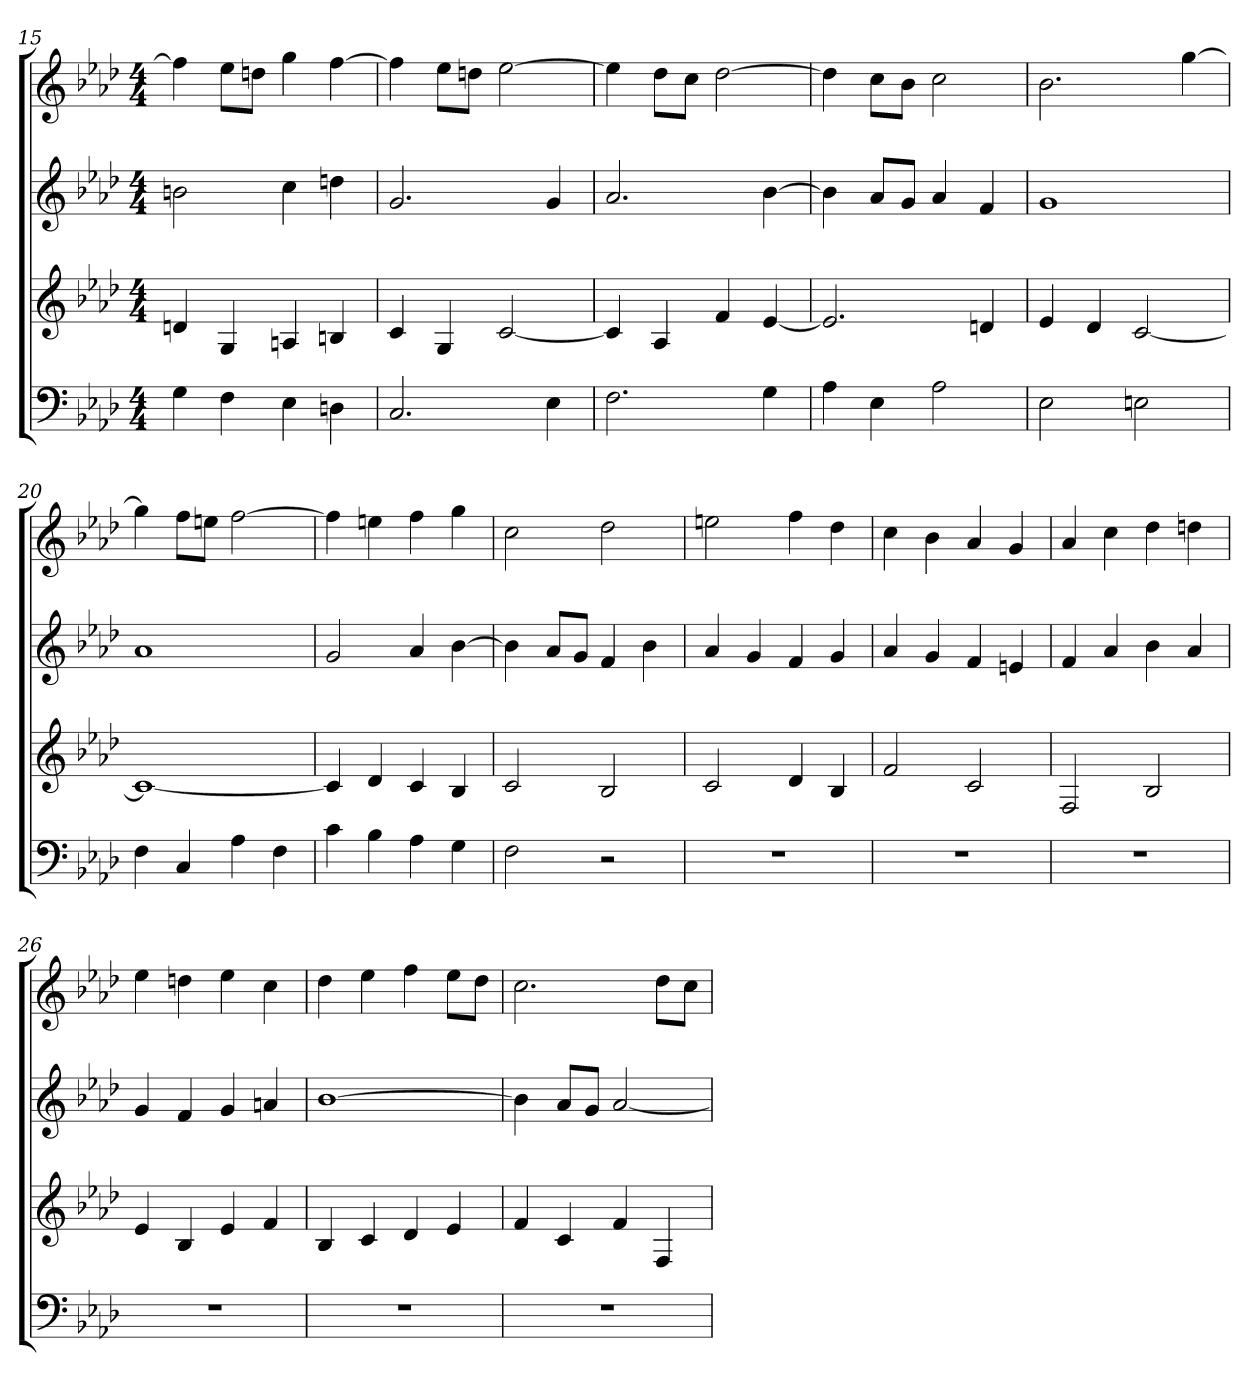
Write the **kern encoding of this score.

**kern	**kern	**kern	**kern
*part4	*part3	*part2	*part1
*staff4	*staff3	*staff2	*staff1
*k[b-e-a-d-]	*k[b-e-a-d-]	*k[b-e-a-d-]	*k[b-e-a-d-]
*M4/4	*M4/4	*M4/4	*M4/4
=15	=15	=15	=15
4G	4dn	2bn	4ff]
4F	4G	.	8ee-L
.	.	.	8ddnJ
4E-	4An	4cc	4gg
4Dn	4Bn	4ddn	[4ff
=16	=16	=16	=16
2.C	4c	2.g	4ff]
.	4G	.	8ee-L
.	.	.	8ddnJ
.	[2c	.	[2ee-
4E-	.	4g	.
=17	=17	=17	=17
2.F	4c]	2.a-	4ee-]
.	4A-	.	8dd-L
.	.	.	8ccJ
.	4f	.	[2dd-
4G	[4e-	[4b-	.
=18	=18	=18	=18
4A-	2.e-]	4b-]	4dd-]
4E-	.	8a-L	8ccL
.	.	8gJ	8b-J
2A-	.	4a-	2cc
.	4dn	4f	.
=19	=19	=19	=19
2E-	4e-	1g	2.b-
.	4d-	.	.
2En	[2c	.	.
.	.	.	[4gg
=20	=20	=20	=20
4F	1c_	1a-	4gg]
4C	.	.	8ffL
.	.	.	8eenJ
4A-	.	.	[2ff
4F	.	.	.
=21	=21	=21	=21
4c	4c]	2g	4ff]
4B-	4d-	.	4een
4A-	4c	4a-	4ff
4G	4B-	[4b-	4gg
=22	=22	=22	=22
2F	2c	4b-]	2cc
.	.	8a-L	.
.	.	8gJ	.
2r	2B-	4f	2dd-
.	.	4b-	.
=23	=23	=23	=23
1r	2c	4a-	2een
.	.	4g	.
.	4d-	4f	4ff
.	4B-	4g	4dd-
=24	=24	=24	=24
1r	2f	4a-	4cc
.	.	4g	4b-
.	2c	4f	4a-
.	.	4en	4g
=25	=25	=25	=25
1r	2F	4f	4a-
.	.	4a-	4cc
.	2B-	4b-	4dd-
.	.	4a-	4ddn
=26	=26	=26	=26
1r	4e-	4g	4ee-
.	4B-	4f	4ddn
.	4e-	4g	4ee-
.	4f	4an	4cc
=27	=27	=27	=27
1r	4B-	[1b-	4dd-
.	4c	.	4ee-
.	4d-	.	4ff
.	4e-	.	8ee-L
.	.	.	8dd-J
=28	=28	=28	=28
1r	4f	4b-]	2.cc
.	4c	8a-L	.
.	.	8gJ	.
.	4f	[2a-	.
.	4F	.	8dd-L
.	.	.	8ccJ
=	=	=	=
*-	*-	*-	*-
